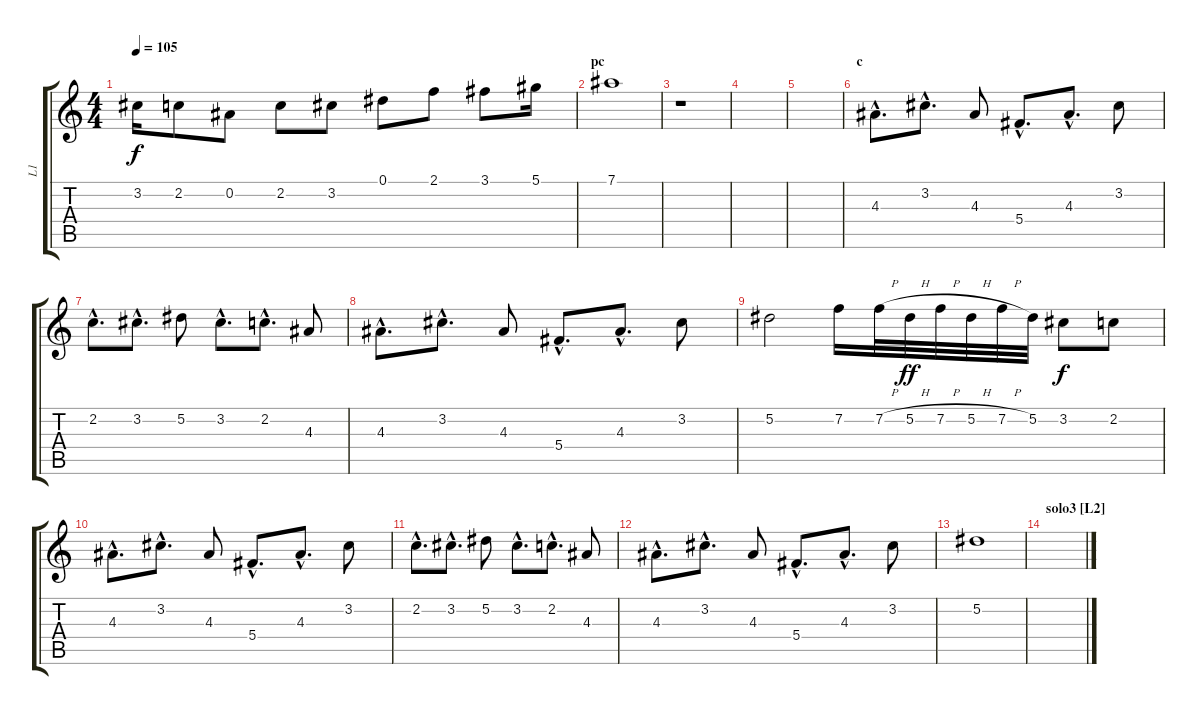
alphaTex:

\track ("L1" "L1") {instrument distortionguitar}
\staff {score tabs}
\tuning (Eb4 Bb3 Gb3 Db3 Ab2 Eb2) {hide}
\ts (4 4)
\tempo 105
\clef g2
\ks c
3.2.16{dy f} 2.2.8 0.2.8 2.2.8 3.2.8 0.1.8 2.1.8 3.1.8 5.1.16 |
\section ("" "pc")
7.1.1 |
r.1{volume 15 balance 11 instrument distortionguitar} |
|
|
\section ("" "c")
4.3{hac}.8{d} 3.2{hac}.8{d} 4.3.8 5.4{hac}.8{d} 4.3{hac}.8{d} 3.2.8 |
2.2{hac}.8{d} 3.2{hac}.8{d} 5.2.8 3.2{hac}.8{d} 2.2{hac}.8{d} 4.3.8 |
4.3{hac}.8{d} 3.2{hac}.8{d} 4.3.8 5.4{hac}.8{d} 4.3{hac}.8{d} 3.2.8 |
5.2.2 7.2.16 7.2{h}.32 5.2{h}.32{dy ff} 7.2{h}.32 5.2{h}.32 7.2{h}.32 5.2.32 3.2.8{dy f} 2.2.8 |
4.3{hac}.8{d} 3.2{hac}.8{d} 4.3.8 5.4{hac}.8{d} 4.3{hac}.8{d} 3.2.8 |
2.2{hac}.8{d} 3.2{hac}.8{d} 5.2.8 3.2{hac}.8{d} 2.2{hac}.8{d} 4.3.8 |
4.3{hac}.8{d} 3.2{hac}.8{d} 4.3.8 5.4{hac}.8{d} 4.3{hac}.8{d} 3.2.8 |
5.2.1 |
\section ("" "solo3 [L2]")
